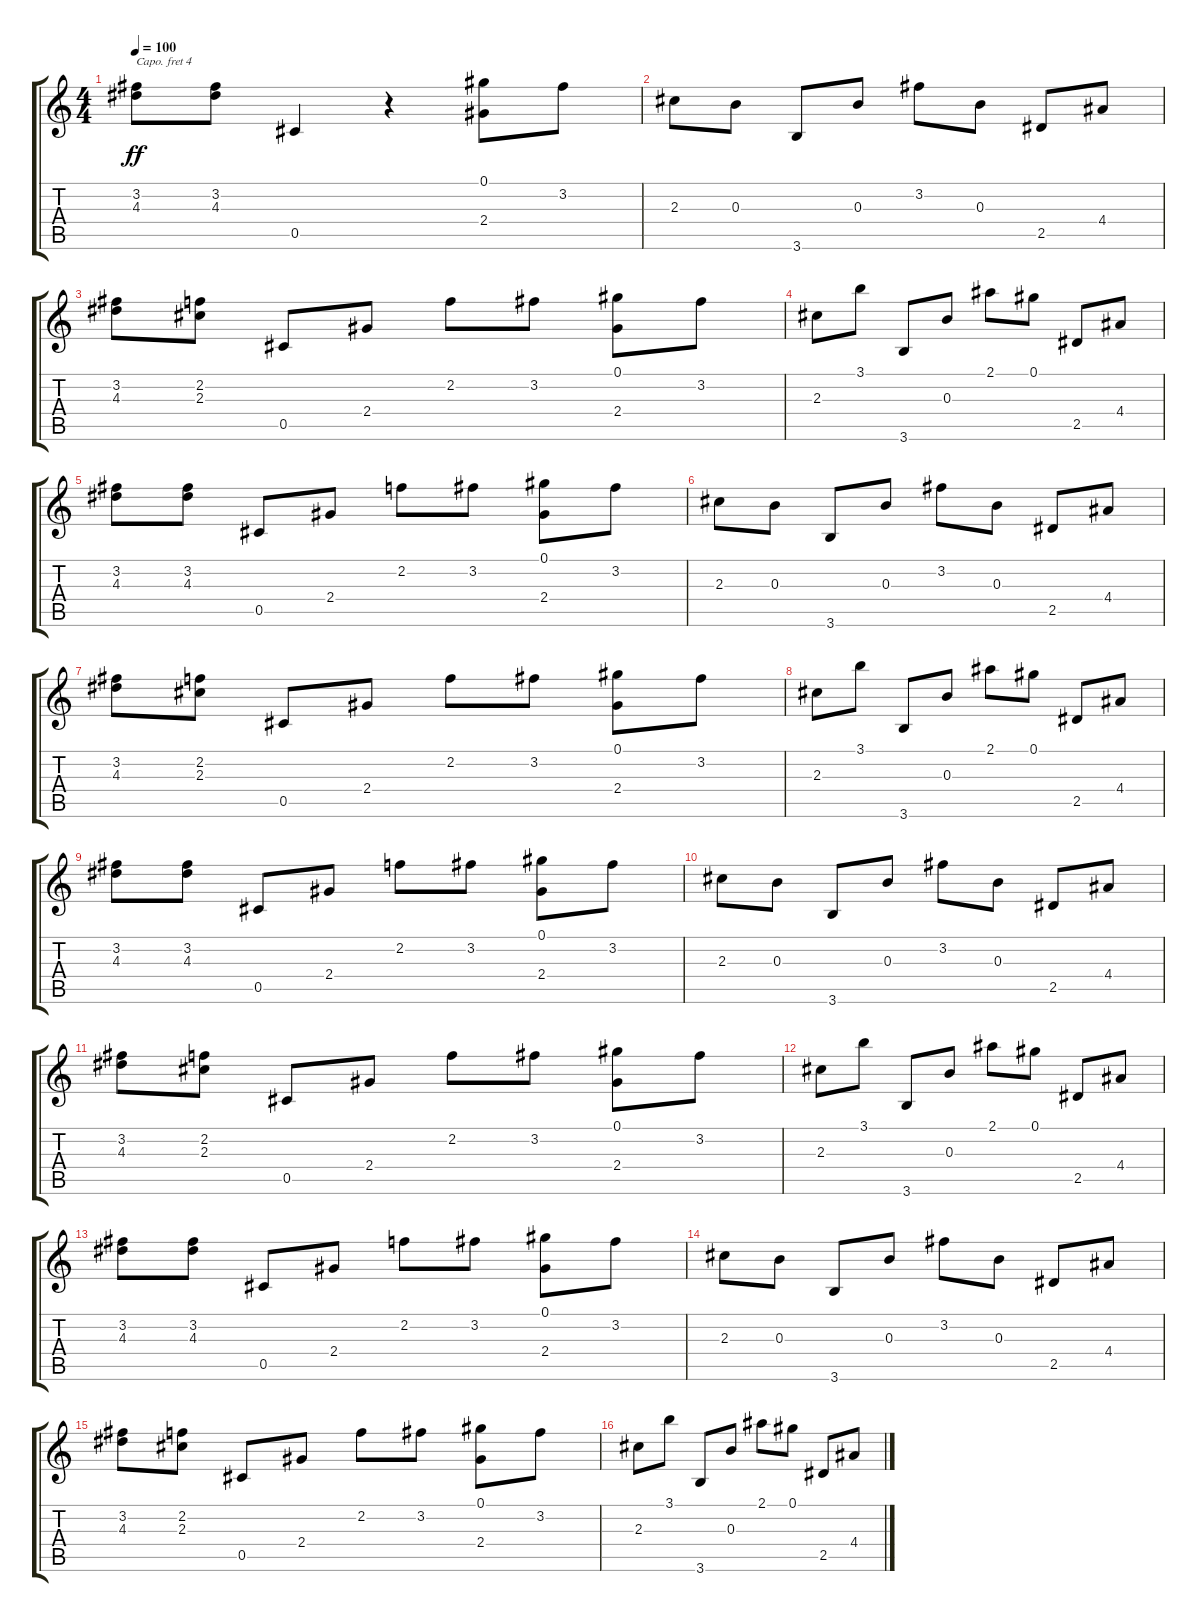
\track "" {instrument acousticguitarsteel}
\staff {score tabs}
\capo 4
\tuning (E4 B3 G3 D3 A2 E2) {hide}
\ts (4 4)
\tempo 100
\clef g2
\ks c
(3.2 4.3).8{dy ff} (3.2 4.3).8 0.5.4 r.4 (0.1 2.4).8 3.2.8 |
2.3.8 0.3.8 3.6.8 0.3.8 3.2.8 0.3.8 2.5.8 4.4.8 |
(3.2 4.3).8 (2.2 2.3).8 0.5.8 2.4.8 2.2.8 3.2.8 (0.1 2.4).8 3.2.8 |
2.3.8 3.1.8 3.6.8 0.3.8 2.1.8 0.1.8 2.5.8 4.4.8 |
(3.2 4.3).8 (3.2 4.3).8 0.5.8 2.4.8 2.2.8 3.2.8 (0.1 2.4).8 3.2.8 |
2.3.8 0.3.8 3.6.8 0.3.8 3.2.8 0.3.8 2.5.8 4.4.8 |
(3.2 4.3).8 (2.2 2.3).8 0.5.8 2.4.8 2.2.8 3.2.8 (0.1 2.4).8 3.2.8 |
2.3.8 3.1.8 3.6.8 0.3.8 2.1.8 0.1.8 2.5.8 4.4.8 |
(3.2 4.3).8 (3.2 4.3).8 0.5.8 2.4.8 2.2.8 3.2.8 (0.1 2.4).8 3.2.8 |
2.3.8 0.3.8 3.6.8 0.3.8 3.2.8 0.3.8 2.5.8 4.4.8 |
(3.2 4.3).8 (2.2 2.3).8 0.5.8 2.4.8 2.2.8 3.2.8 (0.1 2.4).8 3.2.8 |
2.3.8 3.1.8 3.6.8 0.3.8 2.1.8 0.1.8 2.5.8 4.4.8 |
(3.2 4.3).8 (3.2 4.3).8 0.5.8 2.4.8 2.2.8 3.2.8 (0.1 2.4).8 3.2.8 |
2.3.8 0.3.8 3.6.8 0.3.8 3.2.8 0.3.8 2.5.8 4.4.8 |
(3.2 4.3).8 (2.2 2.3).8 0.5.8 2.4.8 2.2.8 3.2.8 (0.1 2.4).8 3.2.8 |
2.3.8 3.1.8 3.6.8 0.3.8 2.1.8 0.1.8 2.5.8 4.4.8
